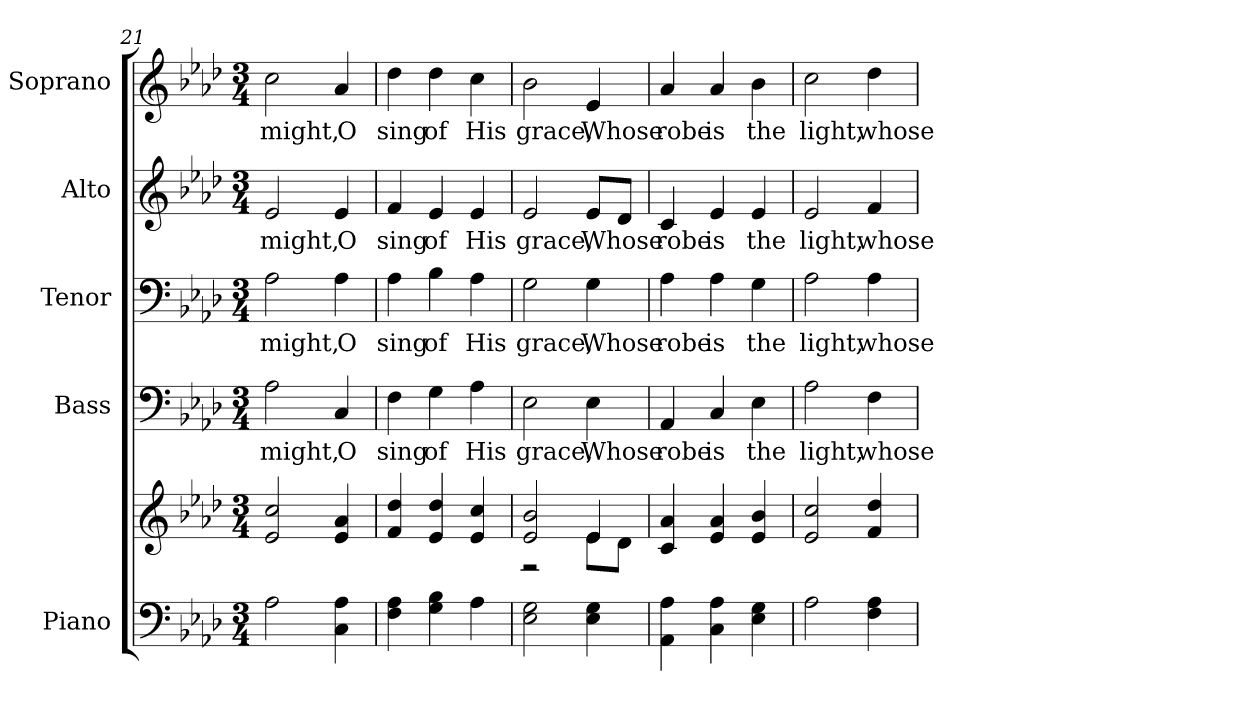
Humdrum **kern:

**kern	**kern	**kern	**text	**kern	**text	**kern	**text	**kern	**text
*part5	*part5	*part4	*part4	*part3	*part3	*part2	*part2	*part1	*part1
*staff6	*staff5	*staff4	*staff4	*staff3	*staff3	*staff2	*staff2	*staff1	*staff1
*I"Piano	*	*I"Bass	*	*I"Tenor	*	*I"Alto	*	*I"Soprano	*
*I'Pno.	*	*I'B.	*	*I'T.	*	*I'A.	*	*I'S.	*
*clefF4	*clefG2	*clefF4	*	*clefF4	*	*clefG2	*	*clefG2	*
*k[b-e-a-d-]	*k[b-e-a-d-]	*k[b-e-a-d-]	*	*k[b-e-a-d-]	*	*k[b-e-a-d-]	*	*k[b-e-a-d-]	*
*f:	*f:	*f:	*	*f:	*	*f:	*	*f:	*
*M3/4	*M3/4	*M3/4	*	*M3/4	*	*M3/4	*	*M3/4	*
=21	=21	=21	=21	=21	=21	=21	=21	=21	=21
!	!	!	!LO:LY:b:color=#000000	!	!	!	!	!	!
!	!	!	!	!	!LO:LY:b:color=#000000	!	!	!	!
!	!	!	!	!	!	!	!LO:LY:b:color=#000000	!	!
!	!	!	!	!	!	!	!	!	!LO:LY:b:color=#000000
2A-i\	2e-i/ 2cci	2A-i\	might,	2A-i\	might,	2e-i/	might,	2cci\	might,
!	!	!	!LO:LY:b:color=#000000	!	!	!	!	!	!
!	!	!	!	!	!LO:LY:b:color=#000000	!	!	!	!
!	!	!	!	!	!	!	!LO:LY:b:color=#000000	!	!
!	!	!	!	!	!	!	!	!	!LO:LY:b:color=#000000
4Ci\ 4A-i	4e-i/ 4a-i	4Ci/	O	4A-i\	O	4e-i/	O	4a-i/	O
!!LO:PB:g=z
=22	=22	=22	=22	=22	=22	=22	=22	=22	=22
!	!	!	!LO:LY:b:color=#000000	!	!	!	!	!	!
!	!	!	!	!	!LO:LY:b:color=#000000	!	!	!	!
!	!	!	!	!	!	!	!LO:LY:b:color=#000000	!	!
!	!	!	!	!	!	!	!	!	!LO:LY:b:color=#000000
4Fi\ 4A-i	4fi/ 4dd-i	4Fi\	sing	4A-i\	sing	4fi/	sing	4dd-i\	sing
!	!	!	!LO:LY:b:color=#000000	!	!	!	!	!	!
!	!	!	!	!	!LO:LY:b:color=#000000	!	!	!	!
!	!	!	!	!	!	!	!LO:LY:b:color=#000000	!	!
!	!	!	!	!	!	!	!	!	!LO:LY:b:color=#000000
4Gi\ 4B-i	4e-i/ 4dd-i	4Gi\	of	4B-i\	of	4e-i/	of	4dd-i\	of
!	!	!	!LO:LY:b:color=#000000	!	!	!	!	!	!
!	!	!	!	!	!LO:LY:b:color=#000000	!	!	!	!
!	!	!	!	!	!	!	!LO:LY:b:color=#000000	!	!
!	!	!	!	!	!	!	!	!	!LO:LY:b:color=#000000
4A-i\	4e-i/ 4cci	4A-i\	His	4A-i\	His	4e-i/	His	4cci\	His
=23	=23	=23	=23	=23	=23	=23	=23	=23	=23
*	*^	*	*	*	*	*	*	*	*
!	!	!	!	!LO:LY:b:color=#000000	!	!	!	!	!	!
!	!	!	!	!	!	!LO:LY:b:color=#000000	!	!	!	!
!	!	!	!	!	!	!	!	!LO:LY:b:color=#000000	!	!
!	!	!	!	!	!	!	!	!	!	!LO:LY:b:color=#000000
2E-i\ 2Gi	2e-i/ 2b-i	2r	2E-i\	grace,	2Gi\	grace,	2e-i/	grace,	2b-i\	grace,
!	!	!	!	!LO:LY:b:color=#000000	!	!	!	!	!	!
!	!	!	!	!	!	!LO:LY:b:color=#000000	!	!	!	!
!	!	!	!	!	!	!	!	!LO:LY:b:color=#000000	!	!
!	!	!	!	!	!	!	!	!	!	!LO:LY:b:color=#000000
4E-i\ 4Gi	4e-i/	8e-i\L	4E-i\	Whose	4Gi\	Whose	8e-i/L	Whose	4e-i/	Whose
.	.	8d-i\J	.	.	.	.	8d-i/J	.	.	.
*	*v	*v	*	*	*	*	*	*	*	*
=24	=24	=24	=24	=24	=24	=24	=24	=24	=24
*	*^	*	*	*	*	*	*	*	*
!	!	!	!	!LO:LY:b:color=#000000	!	!	!	!	!	!
*	*v	*v	*	*	*	*	*	*	*	*
*	*^	*	*	*	*	*	*	*	*
!	!	!	!	!	!	!LO:LY:b:color=#000000	!	!	!	!
*	*v	*v	*	*	*	*	*	*	*	*
*	*^	*	*	*	*	*	*	*	*
!	!	!	!	!	!	!	!	!LO:LY:b:color=#000000	!	!
*	*v	*v	*	*	*	*	*	*	*	*
*	*^	*	*	*	*	*	*	*	*
!	!	!	!	!	!	!	!	!	!	!LO:LY:b:color=#000000
*	*v	*v	*	*	*	*	*	*	*	*
4AA-i\ 4A-i	4ci/ 4a-i	4AA-i/	robe	4A-i\	robe	4ci/	robe	4a-i/	robe
!	!	!	!LO:LY:b:color=#000000	!	!	!	!	!	!
!	!	!	!	!	!LO:LY:b:color=#000000	!	!	!	!
!	!	!	!	!	!	!	!LO:LY:b:color=#000000	!	!
!	!	!	!	!	!	!	!	!	!LO:LY:b:color=#000000
4Ci\ 4A-i	4e-i/ 4a-i	4Ci/	is	4A-i\	is	4e-i/	is	4a-i/	is
!	!	!	!LO:LY:b:color=#000000	!	!	!	!	!	!
!	!	!	!	!	!LO:LY:b:color=#000000	!	!	!	!
!	!	!	!	!	!	!	!LO:LY:b:color=#000000	!	!
!	!	!	!	!	!	!	!	!	!LO:LY:b:color=#000000
4E-i\ 4Gi	4e-i/ 4b-i	4E-i\	the	4Gi\	the	4e-i/	the	4b-i\	the
=25	=25	=25	=25	=25	=25	=25	=25	=25	=25
!	!	!	!LO:LY:b:color=#000000	!	!	!	!	!	!
!	!	!	!	!	!LO:LY:b:color=#000000	!	!	!	!
!	!	!	!	!	!	!	!LO:LY:b:color=#000000	!	!
!	!	!	!	!	!	!	!	!	!LO:LY:b:color=#000000
2A-i\	2e-i/ 2cci	2A-i\	light,	2A-i\	light,	2e-i/	light,	2cci\	light,
!	!	!	!LO:LY:b:color=#000000	!	!	!	!	!	!
!	!	!	!	!	!LO:LY:b:color=#000000	!	!	!	!
!	!	!	!	!	!	!	!LO:LY:b:color=#000000	!	!
!	!	!	!	!	!	!	!	!	!LO:LY:b:color=#000000
4Fi\ 4A-i	4fi/ 4dd-i	4Fi\	whose	4A-i\	whose	4fi/	whose	4dd-i\	whose
=	=	=	=	=	=	=	=	=	=
*-	*-	*-	*-	*-	*-	*-	*-	*-	*-
